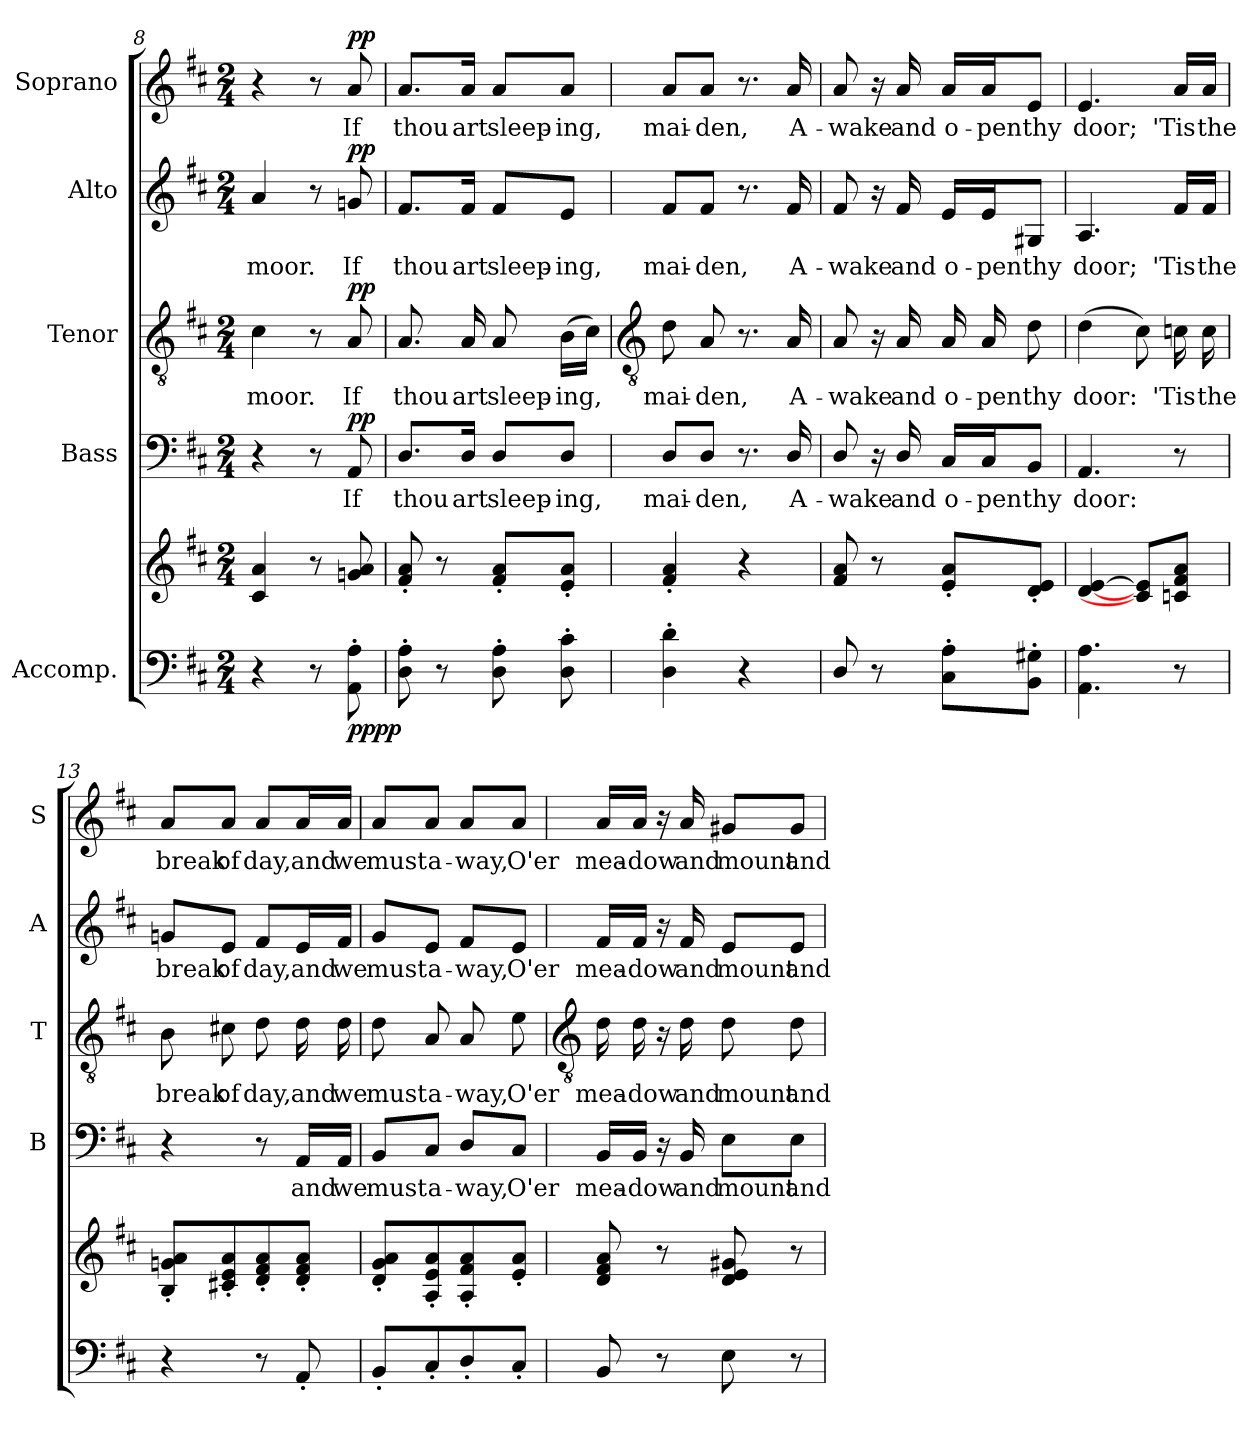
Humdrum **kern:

**kern	**kern	**dynam	**kern	**text	**dynam	**kern	**text	**dynam	**kern	**text	**dynam	**kern	**text	**dynam
*part5	*part5	*part5	*part4	*part4	*part4	*part3	*part3	*part3	*part2	*part2	*part2	*part1	*part1	*part1
*staff6	*staff5	*staff5/6	*staff4	*staff4	*staff4	*staff3	*staff3	*staff3	*staff2	*staff2	*staff2	*staff1	*staff1	*staff1
*I"Accomp.	*	*	*I"Bass	*	*	*I"Tenor	*	*	*I"Alto	*	*	*I"Soprano	*	*
*	*	*	*I'B	*	*	*I'T	*	*	*I'A	*	*	*I'S	*	*
*clefF4	*clefG2	*	*clefF4	*	*	*clefGv2	*	*	*clefG2	*	*	*clefG2	*	*
*k[f#c#]	*k[f#c#]	*	*k[f#c#]	*	*	*k[f#c#]	*	*	*k[f#c#]	*	*	*k[f#c#]	*	*
*D:	*D:	*	*D:	*	*	*D:	*	*	*D:	*	*	*D:	*	*
*M2/4	*M2/4	*	*M2/4	*	*	*M2/4	*	*	*M2/4	*	*	*M2/4	*	*
=8	=8	=8	=8	=8	=8	=8	=8	=8	=8	=8	=8	=8	=8	=8
!	!	!	!	!	!	!	!LO:LY:b	!	!	!LO:LY:b	!	!	!	!
4r	4c# 4a	.	4r	.	.	4c#	moor.	.	4a	moor.	.	4r	.	.
8r	8r	.	8r	.	.	8r	.	.	8r	.	.	8r	.	.
!	!	!LO:DY:b=2	!	!LO:LY:b	!	!	!LO:LY:b	!	!	!LO:LY:b	!	!	!LO:LY:b	!
!	!	!LO:DY:n=1:b	!	!	!LO:DY:b	!	!	!LO:DY:b	!	!	!LO:DY:b	!	!	!LO:DY:b
8AA' 8A'	8gn 8a	pp pp	8AA	If	pp	8A	If	pp	8gn	If	pp	8a	If	pp
=9	=9	=9	=9	=9	=9	=9	=9	=9	=9	=9	=9	=9	=9	=9
!	!	!	!	!LO:LY:b	!	!	!LO:LY:b	!	!	!LO:LY:b	!	!	!LO:LY:b	!
8D\' 8A\'	8f#' 8a'	.	8.D/L	thou	.	8.A	thou	.	8.f#/L	thou	.	8.a/L	thou	.
8r	8r	.	.	.	.	.	.	.	.	.	.	.	.	.
!	!	!	!	!LO:LY:b	!	!	!LO:LY:b	!	!	!LO:LY:b	!	!	!LO:LY:b	!
.	.	.	16D/Jk	art	.	16A	art	.	16f#/Jk	art	.	16a/Jk	art	.
!	!	!	!	!LO:LY:b	!	!	!LO:LY:b	!	!	!LO:LY:b	!	!	!LO:LY:b	!
8D\' 8A\'	8f#' 8a'L	.	8D/L	sleep-	.	8A	sleep-	.	8f#/L	sleep-	.	8a/L	sleep-	.
!	!	!	!	!LO:LY:b	!	!	!LO:LY:b	!	!	!LO:LY:b	!	!	!LO:LY:b	!
8D\' 8c#\'	8e' 8a'J	.	8D/J	-ing,	.	(>16BLL	-ing,	.	8e/J	-ing,	.	8a/J	-ing,	.
.	.	.	.	.	.	16c#JJ)	.	.	.	.	.	.	.	.
!!LO:LB:g=z
=10	=10	=10	=10	=10	=10	=10	=10	=10	=10	=10	=10	=10	=10	=10
*	*	*	*	*	*	*clefGv2	*	*	*	*	*	*	*	*
!	!	!	!	!LO:LY:b	!	!	!LO:LY:b	!	!	!LO:LY:b	!	!	!LO:LY:b	!
4D\' 4d\'	4f#' 4a'	.	8D/L	mai-	.	8d	mai-	.	8f#/L	mai-	.	8a/L	mai-	.
!	!	!	!	!LO:LY:b	!	!	!LO:LY:b	!	!	!LO:LY:b	!	!	!LO:LY:b	!
.	.	.	8D/J	-den,	.	8A	-den,	.	8f#/J	-den,	.	8a/J	-den,	.
4r	4r	.	8.r	.	.	8.r	.	.	8.r	.	.	8.r	.	.
!	!	!	!	!LO:LY:b	!	!	!LO:LY:b	!	!	!LO:LY:b	!	!	!LO:LY:b	!
.	.	.	16D/	A-	.	16A	A-	.	16f#	A-	.	16a	A-	.
=11	=11	=11	=11	=11	=11	=11	=11	=11	=11	=11	=11	=11	=11	=11
!	!	!	!	!LO:LY:b	!	!	!LO:LY:b	!	!	!LO:LY:b	!	!	!LO:LY:b	!
8D/	8f# 8a	.	8D/	-wake	.	8A	-wake	.	8f#	-wake	.	8a	-wake	.
8r	8r	.	16r	.	.	16r	.	.	16r	.	.	16r	.	.
!	!	!	!	!LO:LY:b	!	!	!LO:LY:b	!	!	!LO:LY:b	!	!	!LO:LY:b	!
.	.	.	16D/	and	.	16A	and	.	16f#	and	.	16a	and	.
!	!	!	!	!LO:LY:b	!	!	!LO:LY:b	!	!	!LO:LY:b	!	!	!LO:LY:b	!
8C#' 8A'L	8e' 8a'L	.	16C#/LL	o-	.	16A	o-	.	16e/LL	o-	.	16a/LL	o-	.
!	!	!	!	!LO:LY:b	!	!	!LO:LY:b	!	!	!LO:LY:b	!	!	!LO:LY:b	!
.	.	.	16C#/J	-pen	.	16A	-pen	.	16e/J	-pen	.	16a/J	-pen	.
!	!	!	!	!LO:LY:b	!	!	!LO:LY:b	!	!	!LO:LY:b	!	!	!LO:LY:b	!
8BB' 8G#X'J	8d' 8e'J	.	8BB/J	thy	.	8d	thy	.	8G#X/J	thy	.	8e/J	thy	.
=12	=12	=12	=12	=12	=12	=12	=12	=12	=12	=12	=12	=12	=12	=12
!	!	!	!	!LO:LY:b	!	!	!LO:LY:b	!	!	!LO:LY:b	!	!	!LO:LY:b	!
4.AA 4.A	[4d [4e	.	4.AA	door:	.	(>4d	door:	.	4.A	door;	.	4.e	door;	.
.	8c#] 8e]L	.	.	.	.	8c#)	.	.	.	.	.	.	.	.
!	!	!	!	!	!	!	!LO:LY:b	!	!	!LO:LY:b	!	!	!LO:LY:b	!
8r	8cn 8f# 8aJ	.	8r	.	.	16cn	'Tis	.	16f#/LL	'Tis	.	16a/LL	'Tis	.
!	!	!	!	!	!	!	!LO:LY:b	!	!	!LO:LY:b	!	!	!LO:LY:b	!
.	.	.	.	.	.	16c	the	.	16f#/JJ	the	.	16a/JJ	the	.
=13	=13	=13	=13	=13	=13	=13	=13	=13	=13	=13	=13	=13	=13	=13
!	!	!	!	!	!	!	!LO:LY:b	!	!	!LO:LY:b	!	!	!LO:LY:b	!
4r	8B' 8gn' 8a'L	.	4r	.	.	8B	break	.	8gn/L	break	.	8a/L	break	.
!	!	!	!	!	!	!	!LO:LY:b	!	!	!LO:LY:b	!	!	!LO:LY:b	!
.	8c#X' 8e' 8a'	.	.	.	.	8c#X	of	.	8e/J	of	.	8a/J	of	.
!	!	!	!	!	!	!	!LO:LY:b	!	!	!LO:LY:b	!	!	!LO:LY:b	!
8r	8d' 8f#' 8a'	.	8r	.	.	8d	day,	.	8f#/L	day,	.	8a/L	day,	.
!	!	!	!	!LO:LY:b	!	!	!LO:LY:b	!	!	!LO:LY:b	!	!	!LO:LY:b	!
8AA'	8d' 8f#' 8a'J	.	16AA/LL	and	.	16d	and	.	16e/L	and	.	16a/L	and	.
!	!	!	!	!LO:LY:b	!	!	!LO:LY:b	!	!	!LO:LY:b	!	!	!LO:LY:b	!
.	.	.	16AA/JJ	we	.	16d	we	.	16f#/JJ	we	.	16a/JJ	we	.
=14	=14	=14	=14	=14	=14	=14	=14	=14	=14	=14	=14	=14	=14	=14
!	!	!	!	!LO:LY:b	!	!	!LO:LY:b	!	!	!LO:LY:b	!	!	!LO:LY:b	!
8BB'L	8d' 8g' 8a'L	.	8BB/L	must	.	8d	must	.	8g/L	must	.	8a/L	must	.
!	!	!	!	!LO:LY:b	!	!	!LO:LY:b	!	!	!LO:LY:b	!	!	!LO:LY:b	!
8C#'	8A' 8e' 8a'	.	8C#/J	a-	.	8A	a-	.	8e/J	a-	.	8a/J	a-	.
!	!	!	!	!LO:LY:b	!	!	!LO:LY:b	!	!	!LO:LY:b	!	!	!LO:LY:b	!
8D'	8A' 8f#' 8a'	.	8D/L	-way,	.	8A	-way,	.	8f#/L	-way,	.	8a/L	-way,	.
!	!	!	!	!LO:LY:b	!	!	!LO:LY:b	!	!	!LO:LY:b	!	!	!LO:LY:b	!
8C#'J	8e' 8a'J	.	8C#/J	O'er	.	8e	O'er	.	8e/J	O'er	.	8a/J	O'er	.
!!LO:LB:g=z
=15	=15	=15	=15	=15	=15	=15	=15	=15	=15	=15	=15	=15	=15	=15
*	*	*	*	*	*	*clefGv2	*	*	*	*	*	*	*	*
!	!	!	!	!LO:LY:b	!	!	!LO:LY:b	!	!	!LO:LY:b	!	!	!LO:LY:b	!
8BB	8d 8f# 8a	.	16BB/LL	mea-	.	16d	mea-	.	16f#/LL	mea-	.	16a/LL	mea-	.
!	!	!	!	!LO:LY:b	!	!	!LO:LY:b	!	!	!LO:LY:b	!	!	!LO:LY:b	!
.	.	.	16BB/JJ	-dow	.	16d	-dow	.	16f#/JJ	-dow	.	16a/JJ	-dow	.
8r	8r	.	16r	.	.	16r	.	.	16r	.	.	16r	.	.
!	!	!	!	!LO:LY:b	!	!	!LO:LY:b	!	!	!LO:LY:b	!	!	!LO:LY:b	!
.	.	.	16BB	and	.	16d	and	.	16f#	and	.	16a	and	.
!	!	!	!	!LO:LY:b	!	!	!LO:LY:b	!	!	!LO:LY:b	!	!	!LO:LY:b	!
8E	8d 8e 8g#X	.	8E\L	mount	.	8d	mount	.	8e/L	mount	.	8g#X/L	mount	.
!	!	!	!	!LO:LY:b	!	!	!LO:LY:b	!	!	!LO:LY:b	!	!	!LO:LY:b	!
8r	8r	.	8E\J	and	.	8d	and	.	8e/J	and	.	8g#/J	and	.
=	=	=	=	=	=	=	=	=	=	=	=	=	=	=
*-	*-	*-	*-	*-	*-	*-	*-	*-	*-	*-	*-	*-	*-	*-
